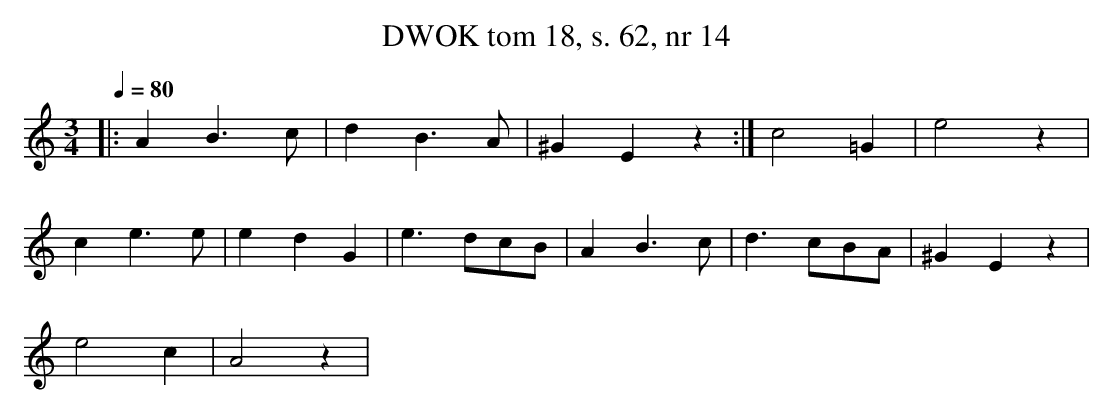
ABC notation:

X:1
T: DWOK tom 18, s. 62, nr 14
L:1/8
M:3/4
K:C
Q:1/4=80
|:A2B3c|d2B3A|^G2E2z2:|c4=G2|e4z2|
c2e3e|e2d2G2|e3dcB|A2B3c|d3cBA|^G2E2z2|
e4c2|A4z2|
